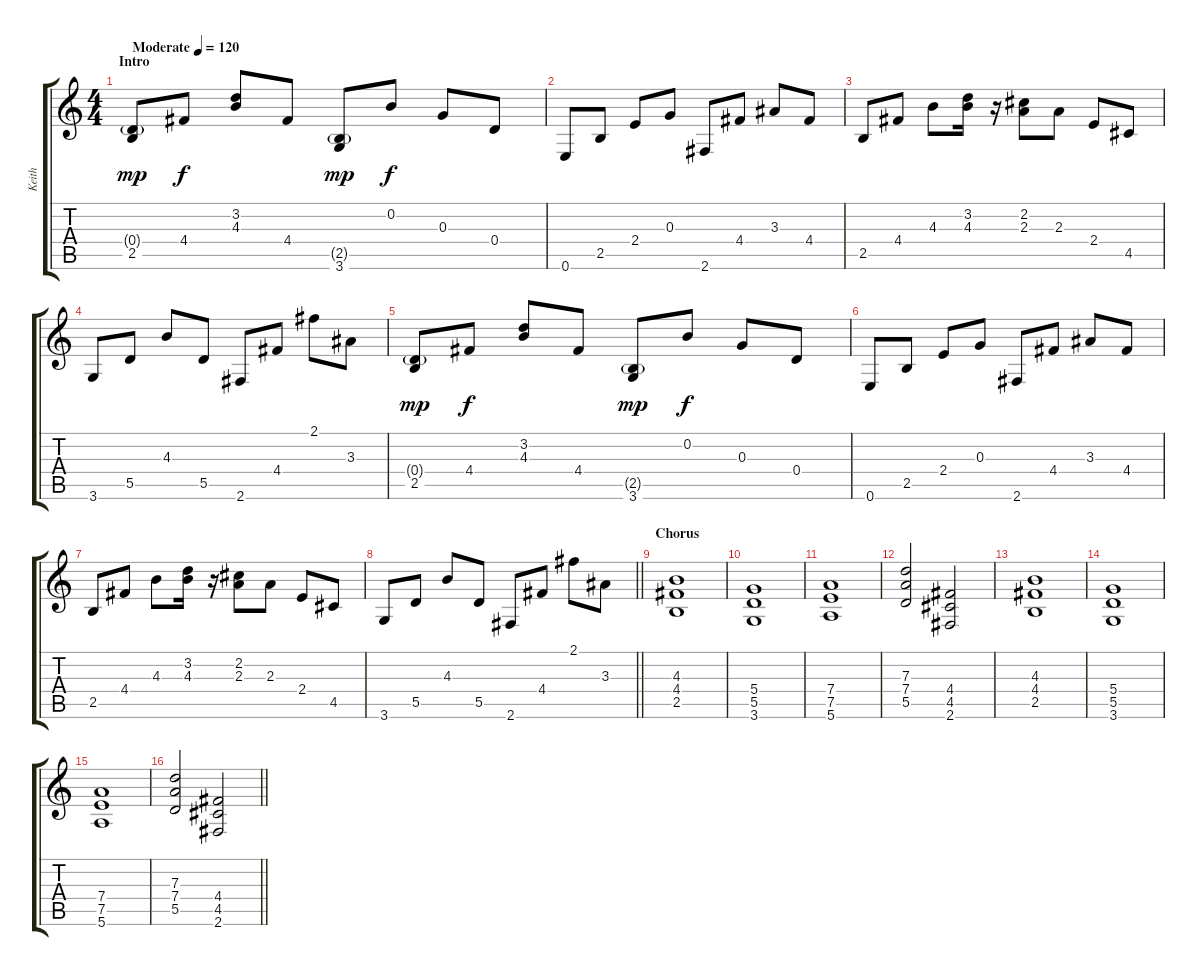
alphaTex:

\track ("Keith" "Keith") {instrument distortionguitar}
\staff {score tabs}
\tuning (E4 B3 G3 D3 A2 E2) {hide}
\ts (4 4)
\section ("" "Intro")
\tempo (120 "Moderate")
\clef g2
\ks c
(0.4{g} 2.5).8{dy mp instrument electricguitarjazz} 4.4.8{dy f} (3.2 4.3).8 4.4.8 (2.5{g} 3.6).8{dy mp} 0.2.8{dy f} 0.3.8 0.4.8 |
0.6.8 2.5.8 2.4.8 0.3.8 2.6.8 4.4.8 3.3.8 4.4.8 |
2.5.8 4.4.8 4.3.8 (3.2 4.3).16 r.16 (2.2 2.3).8 2.3.8 2.4.8 4.5.8 |
3.6.8 5.5.8 4.3.8 5.5.8 2.6.8 4.4.8 2.1.8 3.3.8 |
(0.4{g} 2.5).8{dy mp instrument electricguitarjazz} 4.4.8{dy f} (3.2 4.3).8 4.4.8 (2.5{g} 3.6).8{dy mp} 0.2.8{dy f} 0.3.8 0.4.8 |
0.6.8 2.5.8 2.4.8 0.3.8 2.6.8 4.4.8 3.3.8 4.4.8 |
2.5.8 4.4.8 4.3.8 (3.2 4.3).16 r.16 (2.2 2.3).8 2.3.8 2.4.8 4.5.8 |
\barLineRight lightlight
3.6.8 5.5.8 4.3.8 5.5.8 2.6.8 4.4.8 2.1.8 3.3.8 |
\section ("" "Chorus")
(4.3 4.4 2.5).1{volume 13 instrument distortionguitar} |
(5.4 5.5 3.6).1 |
(7.4 7.5 5.6).1 |
(7.3 7.4 5.5).2 (4.4 4.5 2.6).2 |
(4.3 4.4 2.5).1{instrument distortionguitar} |
(5.4 5.5 3.6).1 |
(7.4 7.5 5.6).1 |
\barLineRight lightlight
(7.3 7.4 5.5).2 (4.4 4.5 2.6).2
